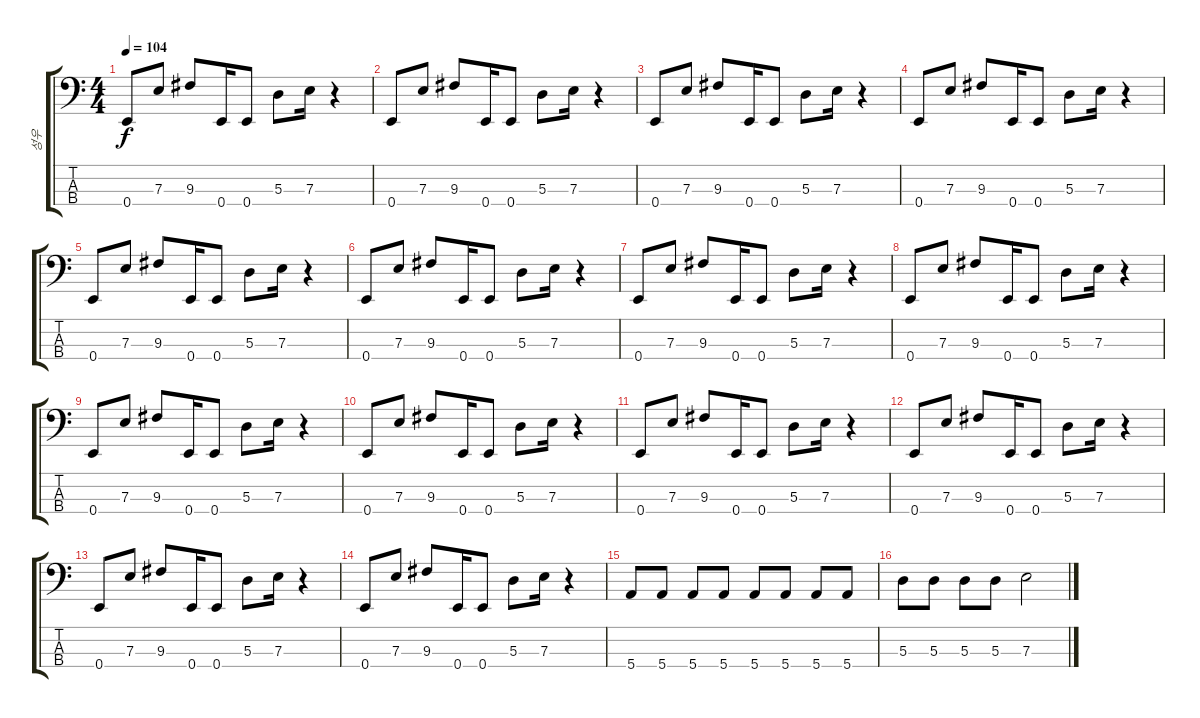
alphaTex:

\track ("성우" "성우") {instrument electricbasspick}
\staff {score tabs}
\tuning (G2 D2 A1 E1) {hide}
\ts (4 4)
\tempo 104
\clef f4
\ks c
0.4.8{dy f} 7.3.8 9.3.8 0.4.16 0.4.8 5.3.8 7.3.16 r.4 |
0.4.8 7.3.8 9.3.8 0.4.16 0.4.8 5.3.8 7.3.16 r.4 |
0.4.8 7.3.8 9.3.8 0.4.16 0.4.8 5.3.8 7.3.16 r.4 |
0.4.8 7.3.8 9.3.8 0.4.16 0.4.8 5.3.8 7.3.16 r.4 |
0.4.8 7.3.8 9.3.8 0.4.16 0.4.8 5.3.8 7.3.16 r.4 |
0.4.8 7.3.8 9.3.8 0.4.16 0.4.8 5.3.8 7.3.16 r.4 |
0.4.8 7.3.8 9.3.8 0.4.16 0.4.8 5.3.8 7.3.16 r.4 |
0.4.8 7.3.8 9.3.8 0.4.16 0.4.8 5.3.8 7.3.16 r.4 |
0.4.8 7.3.8 9.3.8 0.4.16 0.4.8 5.3.8 7.3.16 r.4 |
0.4.8 7.3.8 9.3.8 0.4.16 0.4.8 5.3.8 7.3.16 r.4 |
0.4.8 7.3.8 9.3.8 0.4.16 0.4.8 5.3.8 7.3.16 r.4 |
0.4.8 7.3.8 9.3.8 0.4.16 0.4.8 5.3.8 7.3.16 r.4 |
0.4.8 7.3.8 9.3.8 0.4.16 0.4.8 5.3.8 7.3.16 r.4 |
0.4.8 7.3.8 9.3.8 0.4.16 0.4.8 5.3.8 7.3.16 r.4 |
5.4.8 5.4.8 5.4.8 5.4.8 5.4.8 5.4.8 5.4.8 5.4.8 |
5.3.8 5.3.8 5.3.8 5.3.8 7.3.2
